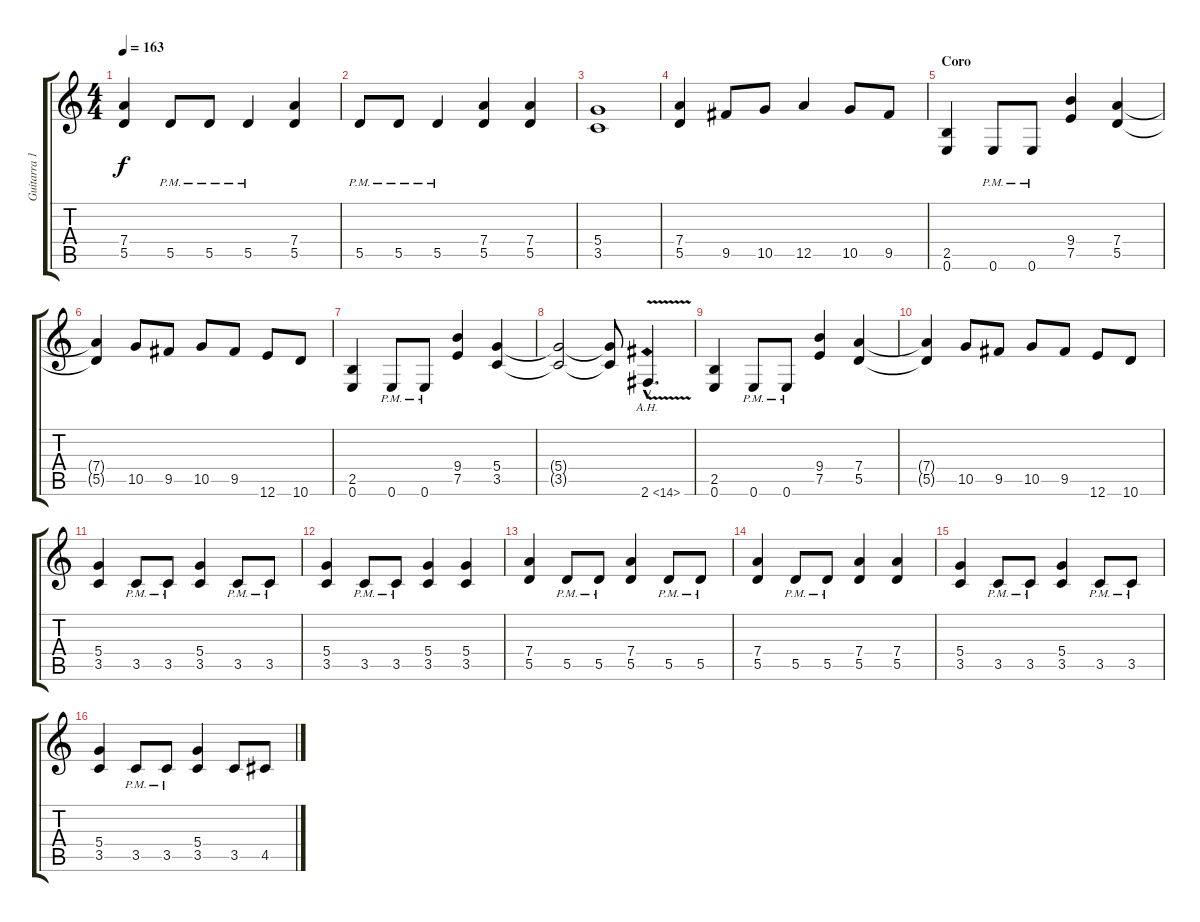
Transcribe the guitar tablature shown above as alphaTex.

\track ("Guitarra 1" "Guitarra 1") {instrument distortionguitar}
\staff {score tabs}
\tuning (E4 B3 G3 D3 A2 E2) {hide}
\ts (4 4)
\tempo 163
\clef g2
\ks c
(7.4 5.5).4{dy f} 5.5{pm}.8 5.5{pm}.8 5.5{pm}.4 (7.4 5.5).4 |
5.5{pm}.8 5.5{pm}.8 5.5{pm}.4 (7.4 5.5).4 (7.4 5.5).4 |
(5.4 3.5).1 |
(7.4 5.5).4 9.5.8 10.5.8 12.5.4 10.5.8 9.5.8 |
\section ("" "Coro")
(2.5 0.6).4{instrument distortionguitar} 0.6{pm}.8 0.6{pm}.8 (9.4 7.5).4 (7.4 5.5).4 |
(7.4{t} 5.5{t}).4 10.5.8 9.5.8 10.5.8 9.5.8 12.6.8 10.6.8 |
(2.5 0.6).4 0.6{pm}.8 0.6{pm}.8 (9.4 7.5).4 (5.4 3.5).4 |
(5.4{t} 3.5{t}).2 (5.4{t} 3.5{t}).8 2.6{ah 12 v hac}.4{d instrument guitarharmonics} |
(2.5 0.6).4{instrument distortionguitar} 0.6{pm}.8 0.6{pm}.8 (9.4 7.5).4 (7.4 5.5).4 |
(7.4{t} 5.5{t}).4 10.5.8 9.5.8 10.5.8 9.5.8 12.6.8 10.6.8 |
(5.4 3.5).4 3.5{pm}.8 3.5{pm}.8 (5.4 3.5).4 3.5{pm}.8 3.5{pm}.8 |
(5.4 3.5).4 3.5{pm}.8 3.5{pm}.8 (5.4 3.5).4 (5.4 3.5).4 |
(7.4 5.5).4 5.5{pm}.8 5.5{pm}.8 (7.4 5.5).4 5.5{pm}.8 5.5{pm}.8 |
(7.4 5.5).4 5.5{pm}.8 5.5{pm}.8 (7.4 5.5).4 (7.4 5.5).4 |
(5.4 3.5).4 3.5{pm}.8 3.5{pm}.8 (5.4 3.5).4 3.5{pm}.8 3.5{pm}.8 |
(5.4 3.5).4 3.5{pm}.8 3.5{pm}.8 (5.4 3.5).4 3.5.8 4.5.8
